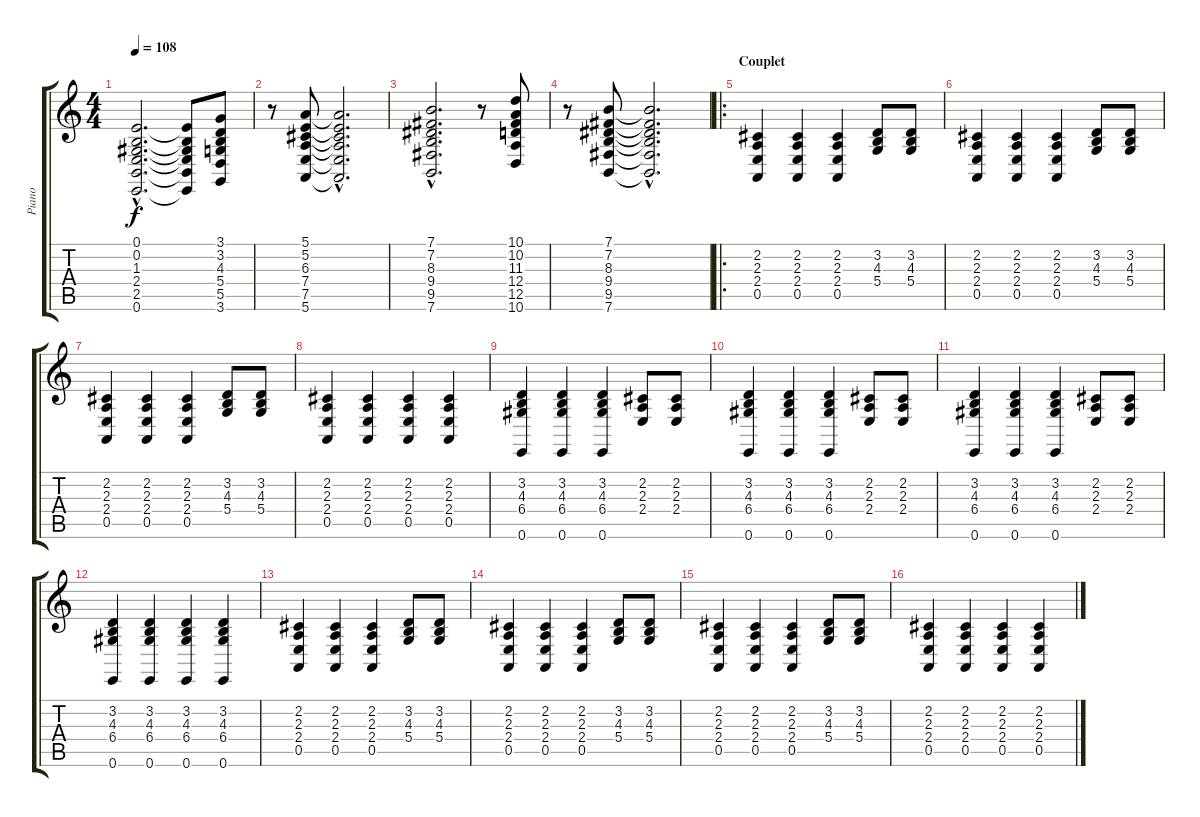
\track ("Piano" "Piano") {instrument acousticgrandpiano}
\staff {score tabs}
\tuning (E4 B3 G3 D3 A2 E2) {hide}
\ts (4 4)
\tempo 108
\clef g2
\ks c
(0.1{hac} 0.2{hac} 1.3{hac} 2.4{hac} 2.5{hac} 0.6{hac}).2{d dy f instrument acousticgrandpiano} (0.1{t} 0.2{t} 1.3{t} 2.4{t} 2.5{t} 0.6{t}).8 (3.1 3.2 4.3 5.4 5.5 3.6).8 |
r.8 (5.1 5.2 6.3 7.4 7.5 5.6).8 (5.1{hac t} 5.2{hac t} 6.3{hac t} 7.4{hac t} 7.5{hac t} 5.6{hac t}).2{d} |
(7.1{hac} 7.2{hac} 8.3{hac} 9.4{hac} 9.5{hac} 7.6{hac}).2{d} r.8 (10.1 10.2 11.3 12.4 12.5 10.6).8 |
r.8 (7.1 7.2 8.3 9.4 9.5 7.6).8 (7.1{hac t} 7.2{hac t} 8.3{hac t} 9.4{hac t} 9.5{hac t} 7.6{hac t}).2{d} |
\ro
\section ("" "Couplet")
(2.2 2.3 2.4 0.5).4 (2.2 2.3 2.4 0.5).4 (2.2 2.3 2.4 0.5).4 (3.2 4.3 5.4).8 (3.2 4.3 5.4).8 |
(2.2 2.3 2.4 0.5).4 (2.2 2.3 2.4 0.5).4 (2.2 2.3 2.4 0.5).4 (3.2 4.3 5.4).8 (3.2 4.3 5.4).8 |
(2.2 2.3 2.4 0.5).4 (2.2 2.3 2.4 0.5).4 (2.2 2.3 2.4 0.5).4 (3.2 4.3 5.4).8 (3.2 4.3 5.4).8 |
(2.2 2.3 2.4 0.5).4 (2.2 2.3 2.4 0.5).4 (2.2 2.3 2.4 0.5).4 (2.2 2.3 2.4 0.5).4 |
(3.2 4.3 6.4 0.6).4 (3.2 4.3 6.4 0.6).4 (3.2 4.3 6.4 0.6).4 (2.2 2.3 2.4).8 (2.2 2.3 2.4).8 |
(3.2 4.3 6.4 0.6).4 (3.2 4.3 6.4 0.6).4 (3.2 4.3 6.4 0.6).4 (2.2 2.3 2.4).8 (2.2 2.3 2.4).8 |
(3.2 4.3 6.4 0.6).4 (3.2 4.3 6.4 0.6).4 (3.2 4.3 6.4 0.6).4 (2.2 2.3 2.4).8 (2.2 2.3 2.4).8 |
(3.2 4.3 6.4 0.6).4 (3.2 4.3 6.4 0.6).4 (3.2 4.3 6.4 0.6).4 (3.2 4.3 6.4 0.6).4 |
(2.2 2.3 2.4 0.5).4 (2.2 2.3 2.4 0.5).4 (2.2 2.3 2.4 0.5).4 (3.2 4.3 5.4).8 (3.2 4.3 5.4).8 |
(2.2 2.3 2.4 0.5).4 (2.2 2.3 2.4 0.5).4 (2.2 2.3 2.4 0.5).4 (3.2 4.3 5.4).8 (3.2 4.3 5.4).8 |
(2.2 2.3 2.4 0.5).4 (2.2 2.3 2.4 0.5).4 (2.2 2.3 2.4 0.5).4 (3.2 4.3 5.4).8 (3.2 4.3 5.4).8 |
(2.2 2.3 2.4 0.5).4 (2.2 2.3 2.4 0.5).4 (2.2 2.3 2.4 0.5).4 (2.2 2.3 2.4 0.5).4
